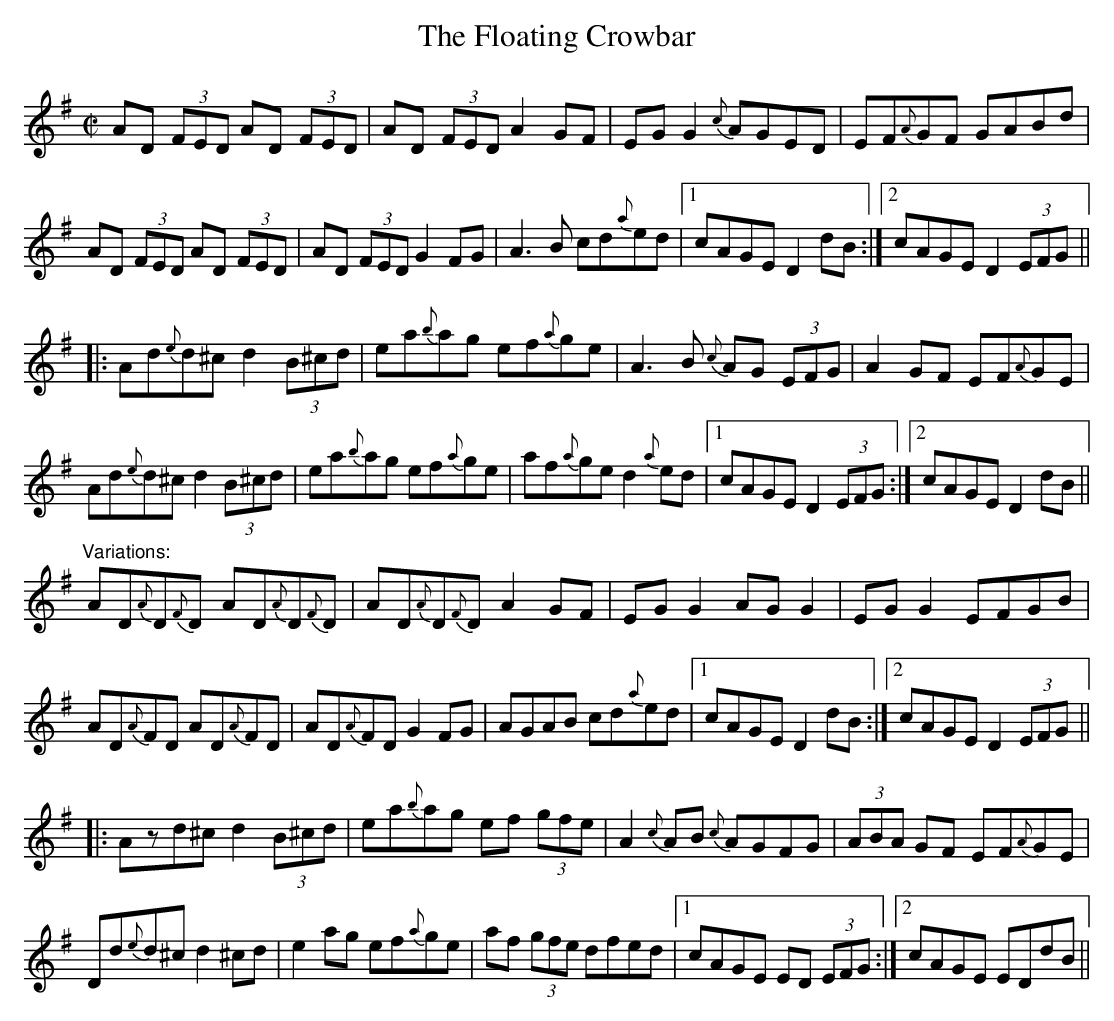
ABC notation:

X:1
T:Floating Crowbar, The
M:C|
K:Dmix
AD (3FED AD (3FED|AD (3FED A2GF|EGG2 {c}AGED|EF{A}GF GABd|
AD (3FED AD (3FED|AD (3FED G2FG|A3B cd{a}ed|1 cAGE D2dB:|2 cAGE D2 (3EFG||
|:Ad{e}d^c d2 (3B^cd|ea{b}ag ef{a}ge|A3B {c}AG (3EFG|A2GF EF{A}GE|
Ad{e}d^c d2 (3B^cd|ea{b}ag ef{a}ge|af{a}ge d2{a}ed|1 cAGE D2 (3EFG:|2 cAGE D2dB||
"Variations:"
AD{A}D{F}D AD{A}D{F}D|AD{A}D{F}D A2GF|EGG2 AGG2|EGG2 EFGB|
AD{A}FD AD{A}FD|AD{A}FD G2FG|AGAB cd{a}ed|1 cAGE D2dB:|2 cAGE D2 (3EFG||
|:Azd^c d2 (3B^cd|ea{b}ag ef (3gfe|A2{c}AB {c}AGFG|(3ABA GF EF{A}GE|
Dd{e}d^c d2^cd|e2ag ef{a}ge|af (3gfe dfed|1 cAGE ED (3EFG:|2 cAGE EDdB||
